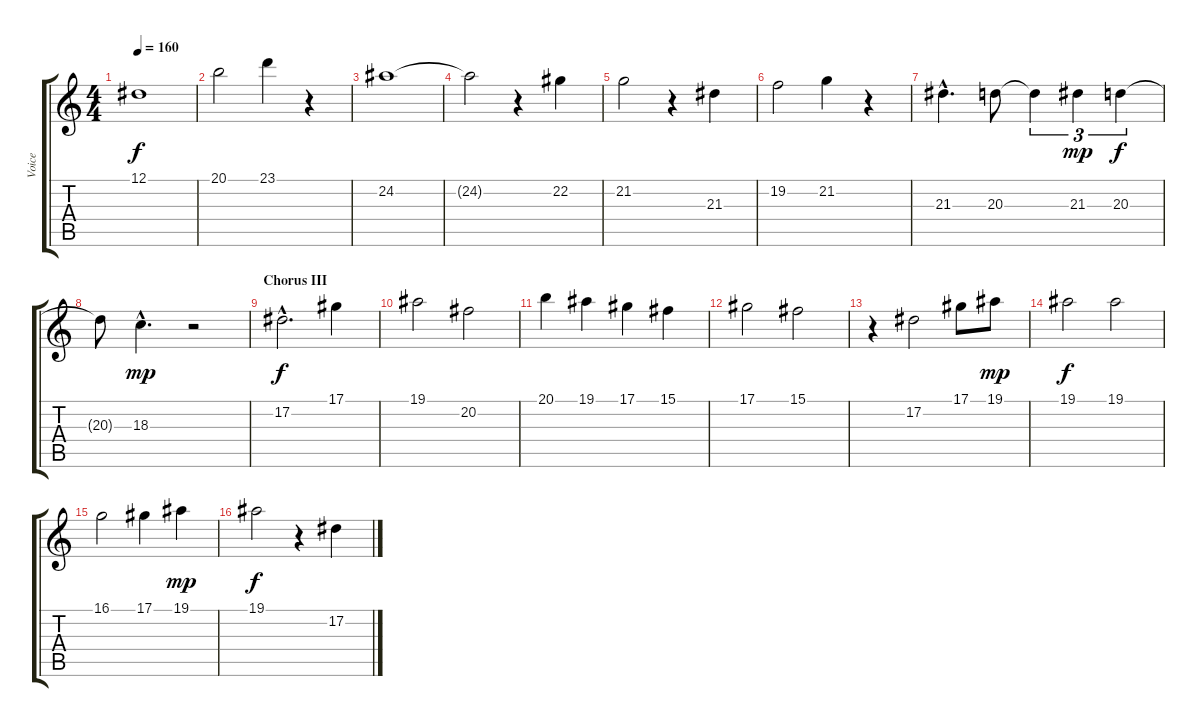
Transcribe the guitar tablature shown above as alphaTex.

\track ("Voice" "Voice") {instrument flute}
\staff {score tabs}
\tuning (Eb4 Bb3 Gb3 Db3 Ab2 Db2) {hide}
\ts (4 4)
\tempo 160
\clef g2
\ks c
12.1.1{dy f} |
20.1.2 23.1.4 r.4 |
24.2.1 |
24.2{t}.2 r.4 22.2.4 |
21.2.2 r.4 21.3.4 |
19.2.2 21.2.4 r.4 |
21.3{hac}.4{d} 20.3.8 20.3{t}.4{tu (3 2)} 21.3.4{tu (3 2) dy mp} 20.3.4{tu (3 2) dy f} |
20.3{t}.8 18.3{hac}.4{d dy mp} r.2 |
\section ("" "Chorus III")
17.2{hac}.2{d dy f} 17.1.4 |
19.1.2 20.2.2 |
20.1.4 19.1.4 17.1.4 15.1.4 |
17.1.2 15.1.2 |
r.4 17.2.2 17.1.8 19.1.8{dy mp} |
19.1.2{dy f} 19.1.2 |
16.1.2 17.1.4 19.1.4{dy mp} |
19.1.2{dy f} r.4 17.2.4
